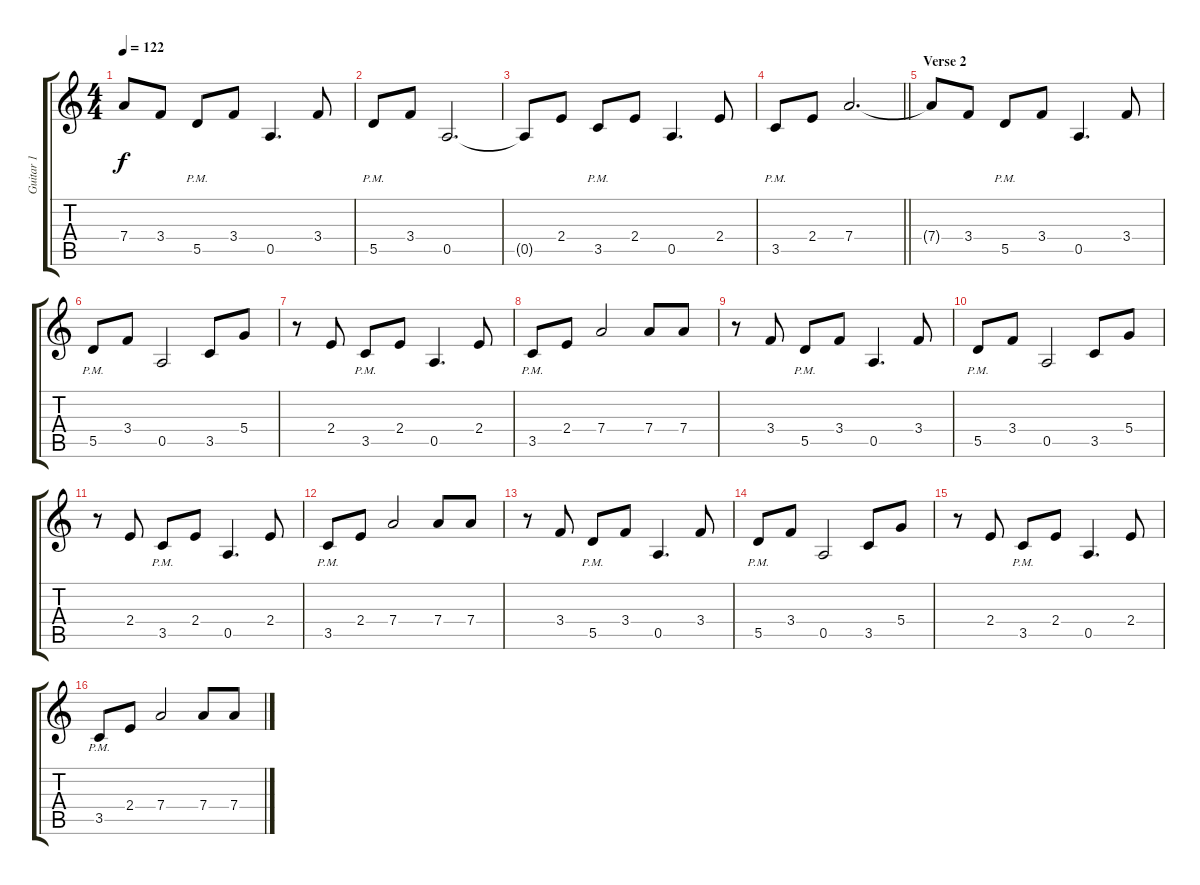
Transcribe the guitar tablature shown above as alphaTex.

\track ("Guitar 1" "Guitar 1") {instrument distortionguitar}
\staff {score tabs}
\tuning (E4 B3 G3 D3 A2 E2) {hide}
\ts (4 4)
\tempo 122
\clef g2
\ks c
7.4{t}.8{dy f} 3.4.8 5.5{pm}.8 3.4.8 0.5.4{d} 3.4.8 |
5.5{pm}.8 3.4.8 0.5.2{d} |
0.5{t}.8 2.4.8 3.5{pm}.8 2.4.8 0.5.4{d} 2.4.8 |
\barLineRight lightlight
3.5{pm}.8 2.4.8 7.4.2{d} |
\section ("" "Verse 2")
7.4{t}.8 3.4.8 5.5{pm}.8 3.4.8 0.5.4{d} 3.4.8 |
5.5{pm}.8 3.4.8 0.5.2 3.5.8 5.4.8 |
r.8 2.4.8 3.5{pm}.8 2.4.8 0.5.4{d} 2.4.8 |
3.5{pm}.8 2.4.8 7.4.2 7.4.8 7.4.8 |
r.8 3.4.8 5.5{pm}.8 3.4.8 0.5.4{d} 3.4.8 |
5.5{pm}.8 3.4.8 0.5.2 3.5.8 5.4.8 |
r.8 2.4.8 3.5{pm}.8 2.4.8 0.5.4{d} 2.4.8 |
3.5{pm}.8 2.4.8 7.4.2 7.4.8 7.4.8 |
r.8 3.4.8 5.5{pm}.8 3.4.8 0.5.4{d} 3.4.8 |
5.5{pm}.8 3.4.8 0.5.2 3.5.8 5.4.8 |
r.8 2.4.8 3.5{pm}.8 2.4.8 0.5.4{d} 2.4.8 |
3.5{pm}.8 2.4.8 7.4.2 7.4.8 7.4.8
